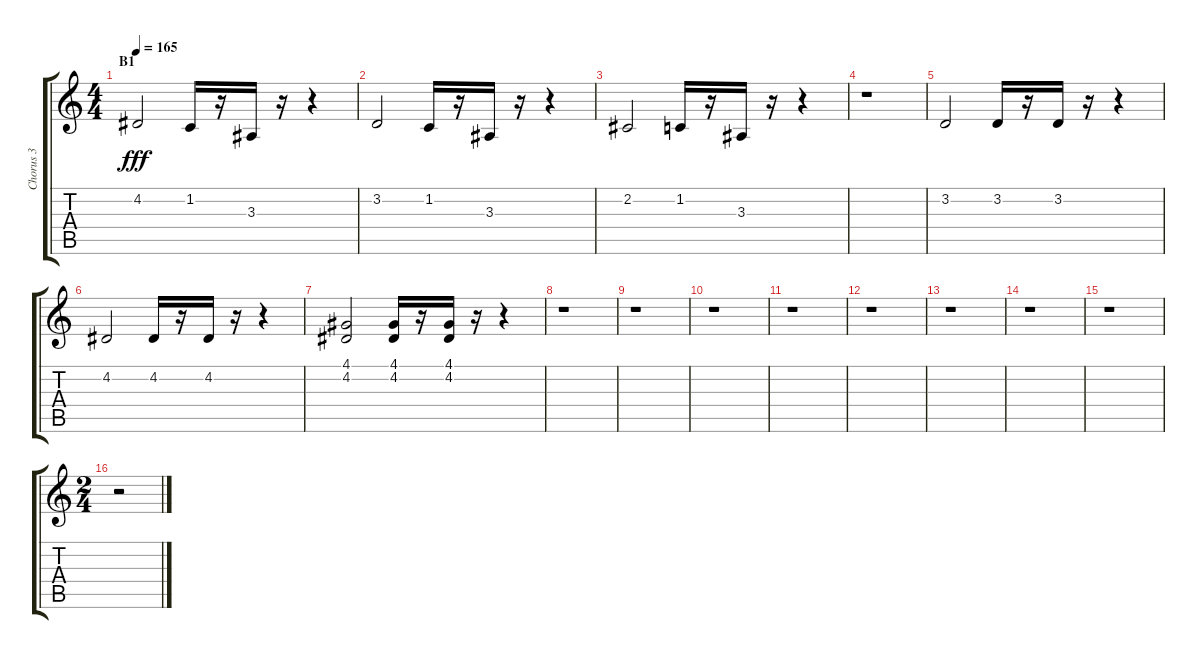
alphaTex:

\track ("Chorus 3" "Chorus 3") {instrument choiraahs}
\staff {score tabs}
\tuning (E4 B3 G3 D3 A2 E2) {hide}
\ts (4 4)
\section ("" "B1")
\tempo 165
\clef g2
\ks c
4.2.2{dy fff instrument choiraahs} 1.2.16 r.16 3.3.16 r.16 r.4 |
3.2.2 1.2.16 r.16 3.3.16 r.16 r.4 |
2.2.2 1.2.16 r.16 3.3.16 r.16 r.4 |
r.1 |
3.2.2 3.2.16 r.16 3.2.16 r.16 r.4 |
4.2.2 4.2.16 r.16 4.2.16 r.16 r.4 |
(4.1 4.2).2 (4.1 4.2).16 r.16 (4.1 4.2).16 r.16 r.4 |
r.1 |
r.1 |
r.1 |
r.1 |
r.1 |
r.1 |
r.1 |
r.1 |
\ts (2 4)
r.2
